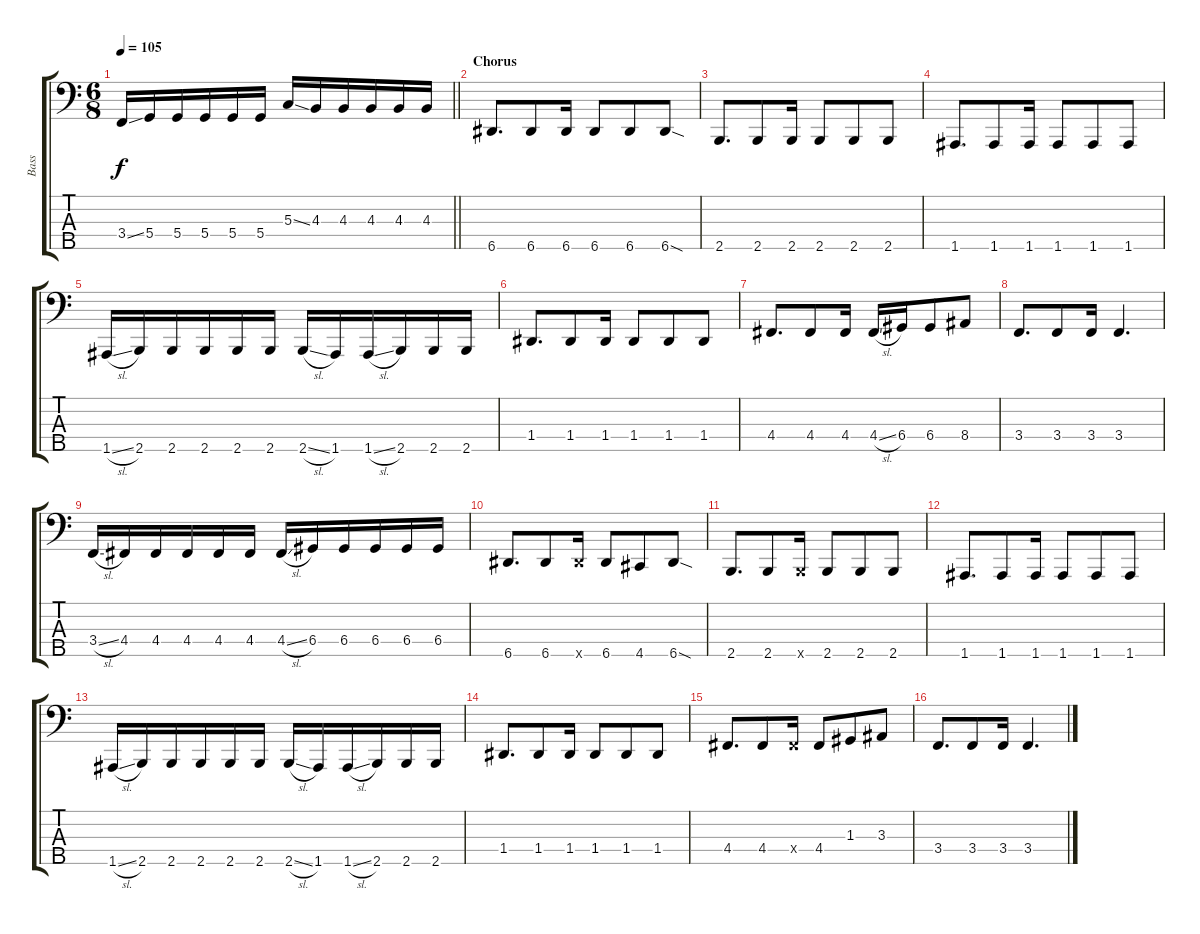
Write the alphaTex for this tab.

\track ("Bass" "Bass") {instrument electricbassfinger}
\staff {score tabs}
\tuning (F2 C2 G1 D1 A0) {hide}
\ts (6 8)
\tempo 105
\clef f4
\barLineRight lightlight
\ks c
3.4{ss}.16{dy f} 5.4.16 5.4.16 5.4.16 5.4.16 5.4.16 5.3{ss}.16 4.3.16 4.3.16 4.3.16 4.3.16 4.3.16 |
\section ("" "Chorus")
6.5.8{d} 6.5.8 6.5.16 6.5.8 6.5.8 6.5{sod}.8 |
2.5.8{d} 2.5.8 2.5.16 2.5.8 2.5.8 2.5.8 |
1.5.8{d} 1.5.8 1.5.16 1.5.8 1.5.8 1.5.8 |
1.5{sl}.16 2.5.16 2.5.16 2.5.16 2.5.16 2.5.16 2.5{sl}.16 1.5.16 1.5{sl}.16 2.5.16 2.5.16 2.5.16 |
1.4.8{d} 1.4.8 1.4.16 1.4.8 1.4.8 1.4.8 |
4.4.8{d} 4.4.8 4.4.16 4.4{sl}.16 6.4.16 6.4.8 8.4.8 |
3.4.8{d} 3.4.8 3.4.16 3.4.4{d} |
3.4{sl}.16 4.4.16 4.4.16 4.4.16 4.4.16 4.4.16 4.4{sl}.16 6.4.16 6.4.16 6.4.16 6.4.16 6.4.16 |
6.5.8{d} 6.5.8 6.5{x}.16 6.5.8 4.5.8 6.5{sod}.8 |
2.5.8{d} 2.5.8 2.5{x}.16 2.5.8 2.5.8 2.5.8 |
1.5.8{d} 1.5.8 1.5.16 1.5.8 1.5.8 1.5.8 |
1.5{sl}.16 2.5.16 2.5.16 2.5.16 2.5.16 2.5.16 2.5{sl}.16 1.5.16 1.5{sl}.16 2.5.16 2.5.16 2.5.16 |
1.4.8{d} 1.4.8 1.4.16 1.4.8 1.4.8 1.4.8 |
4.4.8{d} 4.4.8 4.4{x}.16 4.4.8 1.3.8 3.3.8 |
3.4.8{d} 3.4.8 3.4.16 3.4.4{d}
